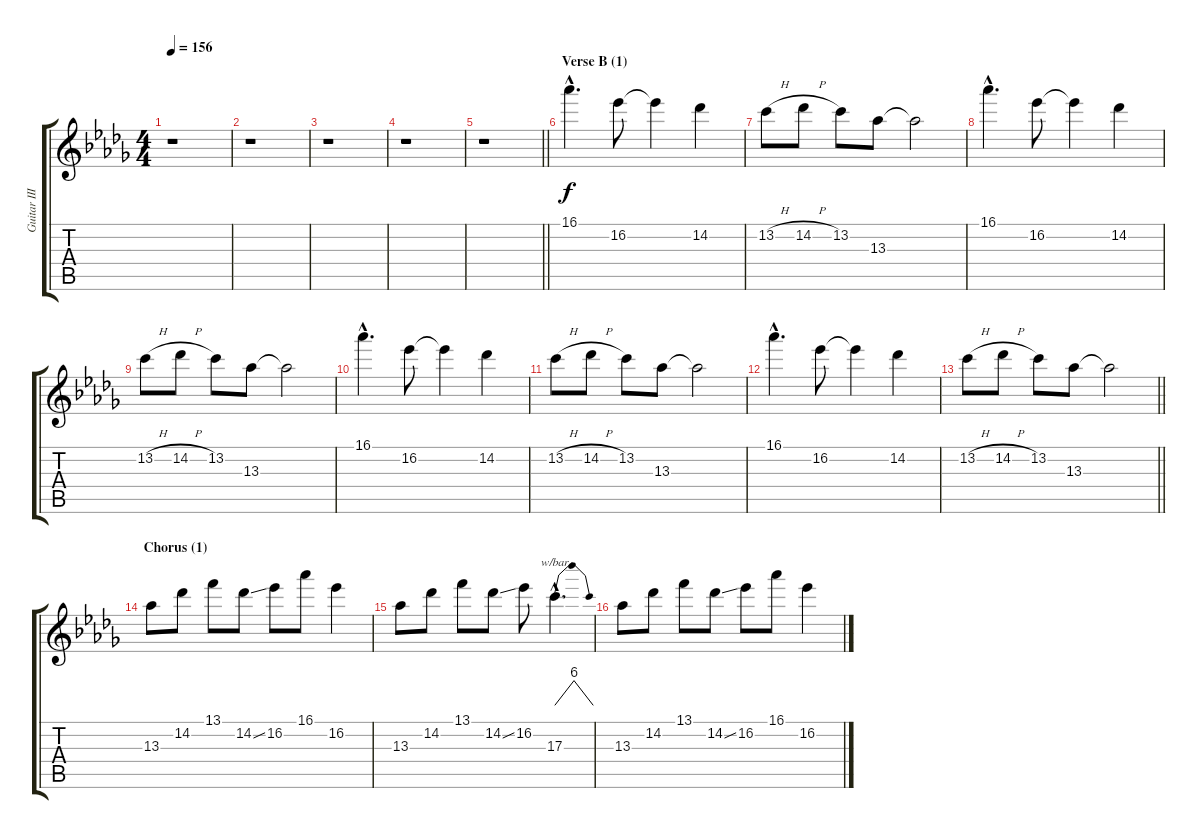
\track ("Guitar III" "Guitar III") {instrument electricguitarjazz}
\staff {score tabs}
\tuning (E4 B3 G3 D3 A2 E2) {hide}
\ts (4 4)
\tempo 156
\clef g2
\ks db
r.1{dy f} |
r.1 |
r.1 |
r.1 |
\barLineRight lightlight
r.1 |
\section ("" "Verse B (1)")
16.1{hac}.4{d} 16.2.8 16.2{t}.4 14.2.4 |
13.2{h}.8 14.2{h}.8 13.2.8 13.3.8 13.3{t}.2 |
16.1{hac}.4{d} 16.2.8 16.2{t}.4 14.2.4 |
13.2{h}.8 14.2{h}.8 13.2.8 13.3.8 13.3{t}.2 |
16.1{hac}.4{d} 16.2.8 16.2{t}.4 14.2.4 |
13.2{h}.8 14.2{h}.8 13.2.8 13.3.8 13.3{t}.2 |
16.1{hac}.4{d} 16.2.8 16.2{t}.4 14.2.4 |
\barLineRight lightlight
13.2{h}.8 14.2{h}.8 13.2.8 13.3.8 13.3{t}.2 |
\section ("" "Chorus (1)")
13.3.8{instrument distortionguitar} 14.2.8 13.1.8 14.2{ss}.8 16.2.8 16.1.8 16.2.4 |
13.3.8 14.2.8 13.1.8 14.2{ss}.8 16.2.8 17.3{hac}.4{d tbe (dip default 0 0 30 24 60 0)} |
13.3.8 14.2.8 13.1.8 14.2{ss}.8 16.2.8 16.1.8 16.2.4
